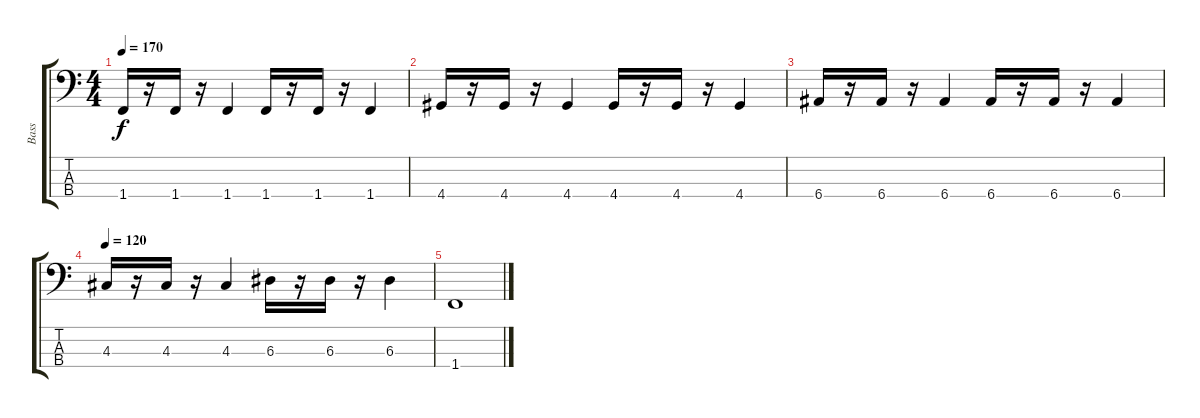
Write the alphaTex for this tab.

\track ("Bass" "Bass") {instrument electricbassfinger}
\staff {score tabs}
\tuning (G2 D2 A1 E1) {hide}
\ts (4 4)
\tempo 170
\clef f4
\ks c
1.4.16{dy f} r.16 1.4.16 r.16 1.4.4 1.4.16 r.16 1.4.16 r.16 1.4.4 |
4.4.16 r.16 4.4.16 r.16 4.4.4 4.4.16 r.16 4.4.16 r.16 4.4.4 |
6.4.16 r.16 6.4.16 r.16 6.4.4 6.4.16 r.16 6.4.16 r.16 6.4.4 |
\tempo 120
4.3.16 r.16 4.3.16 r.16 4.3.4 6.3.16 r.16 6.3.16 r.16 6.3.4 |
1.4.1
